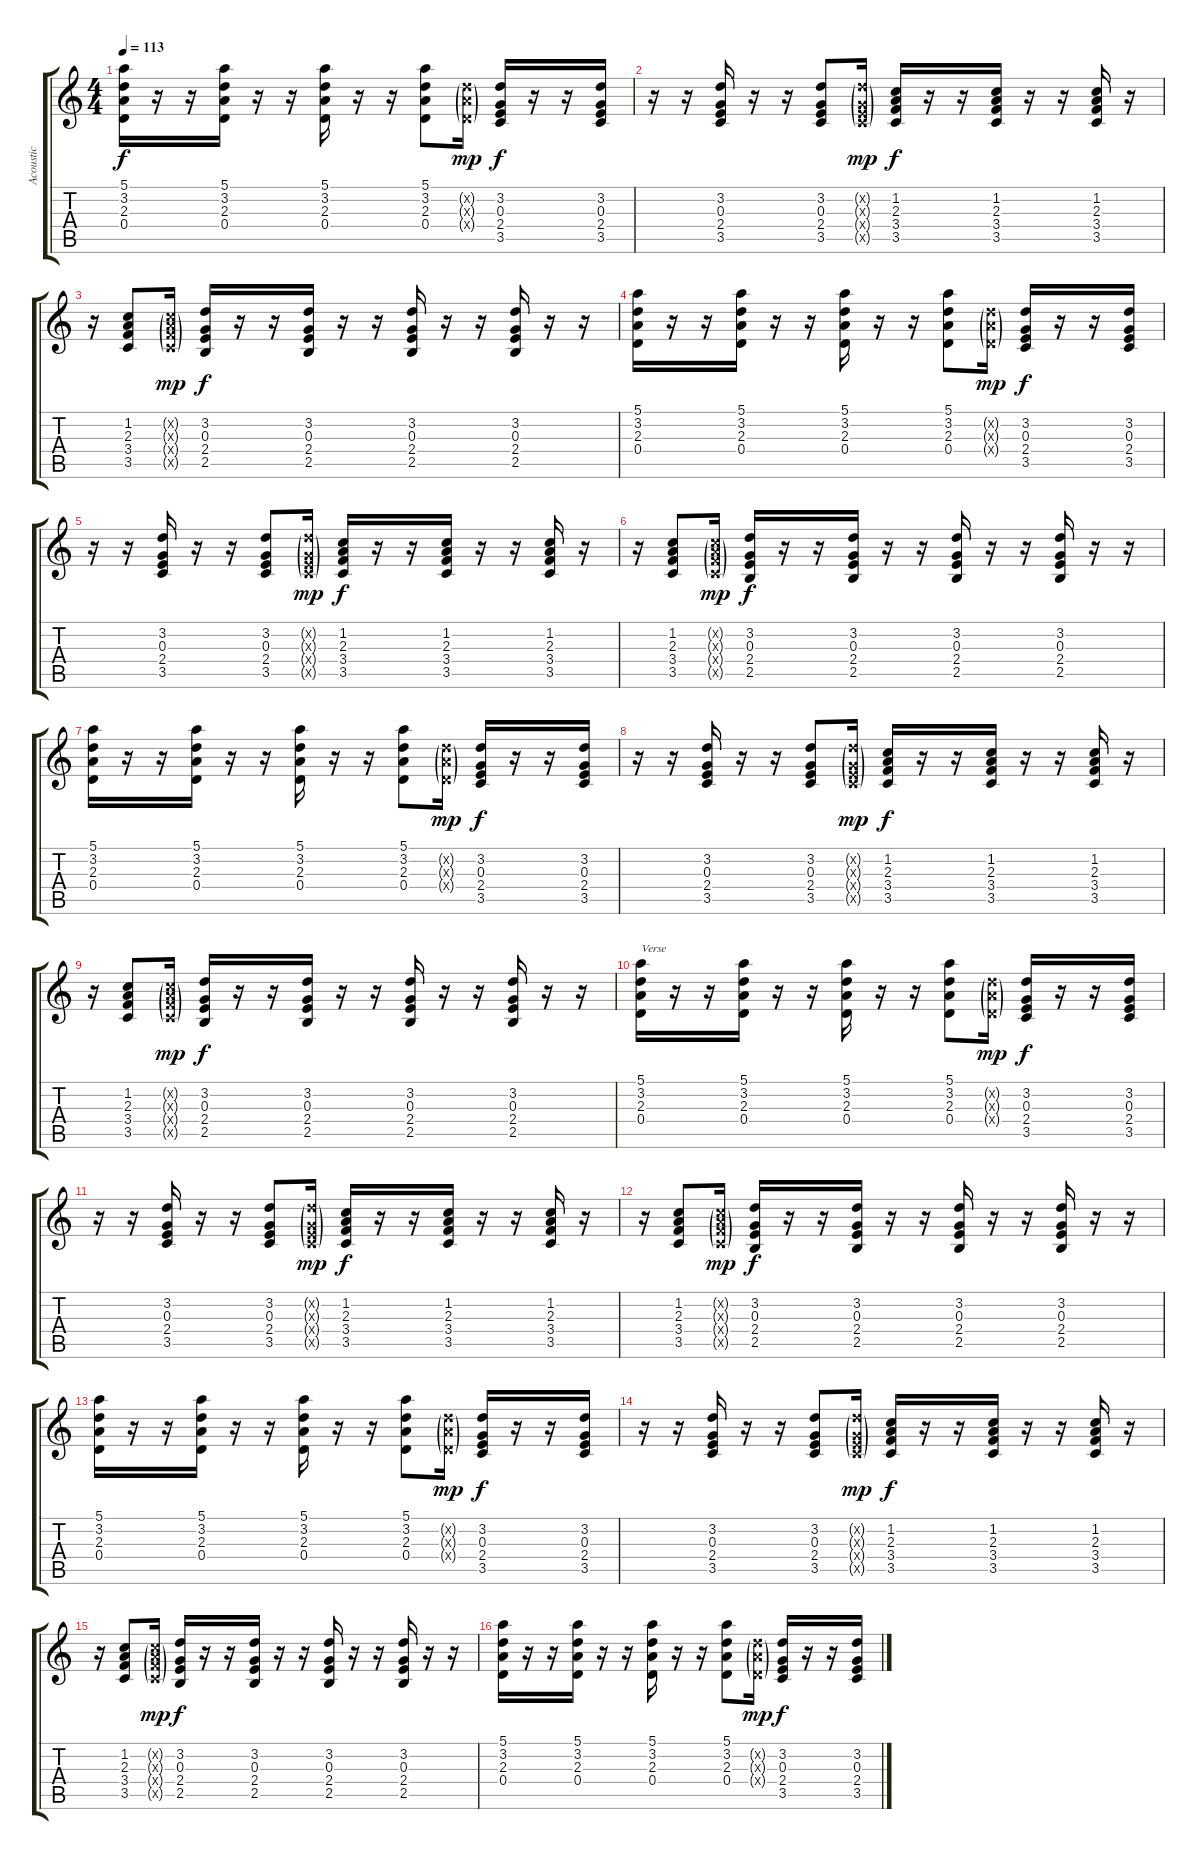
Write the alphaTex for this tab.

\track ("Acoustic" "Acoustic") {instrument acousticguitarsteel}
\staff {score tabs}
\tuning (E4 B3 G3 D3 A2 E2) {hide}
\ts (4 4)
\tempo 113
\clef g2
\ks c
(5.1 3.2 2.3 0.4).16{dy f instrument acousticguitarsteel} r.16 r.16 (5.1 3.2 2.3 0.4).16 r.16 r.16 (5.1 3.2 2.3 0.4).16 r.16 r.16 (5.1 3.2 2.3 0.4).8 (3.2{g x} 2.3{g x} 0.4{g x}).16{dy mp} (3.2 0.3 2.4 3.5).16{dy f} r.16 r.16 (3.2 0.3 2.4 3.5).16 |
r.16 r.16 (3.2 0.3 2.4 3.5).16 r.16 r.16 (3.2 0.3 2.4 3.5).8 (3.2{g x} 0.3{g x} 2.4{g x} 3.5{g x}).16{dy mp} (1.2 2.3 3.4 3.5).16{dy f} r.16 r.16 (1.2 2.3 3.4 3.5).16 r.16 r.16 (1.2 2.3 3.4 3.5).16 r.16 |
r.16 (1.2 2.3 3.4 3.5).8 (1.2{g x} 2.3{g x} 3.4{g x} 3.5{g x}).16{dy mp} (3.2 0.3 2.4 2.5).16{dy f} r.16 r.16 (3.2 0.3 2.4 2.5).16 r.16 r.16 (3.2 0.3 2.4 2.5).16 r.16 r.16 (3.2 0.3 2.4 2.5).16 r.16 r.16 |
(5.1 3.2 2.3 0.4).16 r.16 r.16 (5.1 3.2 2.3 0.4).16 r.16 r.16 (5.1 3.2 2.3 0.4).16 r.16 r.16 (5.1 3.2 2.3 0.4).8 (3.2{g x} 2.3{g x} 0.4{g x}).16{dy mp} (3.2 0.3 2.4 3.5).16{dy f} r.16 r.16 (3.2 0.3 2.4 3.5).16 |
r.16 r.16 (3.2 0.3 2.4 3.5).16 r.16 r.16 (3.2 0.3 2.4 3.5).8 (3.2{g x} 0.3{g x} 2.4{g x} 3.5{g x}).16{dy mp} (1.2 2.3 3.4 3.5).16{dy f} r.16 r.16 (1.2 2.3 3.4 3.5).16 r.16 r.16 (1.2 2.3 3.4 3.5).16 r.16 |
r.16 (1.2 2.3 3.4 3.5).8 (1.2{g x} 2.3{g x} 3.4{g x} 3.5{g x}).16{dy mp} (3.2 0.3 2.4 2.5).16{dy f} r.16 r.16 (3.2 0.3 2.4 2.5).16 r.16 r.16 (3.2 0.3 2.4 2.5).16 r.16 r.16 (3.2 0.3 2.4 2.5).16 r.16 r.16 |
(5.1 3.2 2.3 0.4).16 r.16 r.16 (5.1 3.2 2.3 0.4).16 r.16 r.16 (5.1 3.2 2.3 0.4).16 r.16 r.16 (5.1 3.2 2.3 0.4).8 (3.2{g x} 2.3{g x} 0.4{g x}).16{dy mp} (3.2 0.3 2.4 3.5).16{dy f} r.16 r.16 (3.2 0.3 2.4 3.5).16 |
r.16 r.16 (3.2 0.3 2.4 3.5).16 r.16 r.16 (3.2 0.3 2.4 3.5).8 (3.2{g x} 0.3{g x} 2.4{g x} 3.5{g x}).16{dy mp} (1.2 2.3 3.4 3.5).16{dy f} r.16 r.16 (1.2 2.3 3.4 3.5).16 r.16 r.16 (1.2 2.3 3.4 3.5).16 r.16 |
r.16 (1.2 2.3 3.4 3.5).8 (1.2{g x} 2.3{g x} 3.4{g x} 3.5{g x}).16{dy mp} (3.2 0.3 2.4 2.5).16{dy f} r.16 r.16 (3.2 0.3 2.4 2.5).16 r.16 r.16 (3.2 0.3 2.4 2.5).16 r.16 r.16 (3.2 0.3 2.4 2.5).16 r.16 r.16 |
(5.1 3.2 2.3 0.4).16{txt "Verse"} r.16 r.16 (5.1 3.2 2.3 0.4).16 r.16 r.16 (5.1 3.2 2.3 0.4).16 r.16 r.16 (5.1 3.2 2.3 0.4).8 (3.2{g x} 2.3{g x} 0.4{g x}).16{dy mp} (3.2 0.3 2.4 3.5).16{dy f} r.16 r.16 (3.2 0.3 2.4 3.5).16 |
r.16 r.16 (3.2 0.3 2.4 3.5).16 r.16 r.16 (3.2 0.3 2.4 3.5).8 (3.2{g x} 0.3{g x} 2.4{g x} 3.5{g x}).16{dy mp} (1.2 2.3 3.4 3.5).16{dy f} r.16 r.16 (1.2 2.3 3.4 3.5).16 r.16 r.16 (1.2 2.3 3.4 3.5).16 r.16 |
r.16 (1.2 2.3 3.4 3.5).8 (1.2{g x} 2.3{g x} 3.4{g x} 3.5{g x}).16{dy mp} (3.2 0.3 2.4 2.5).16{dy f} r.16 r.16 (3.2 0.3 2.4 2.5).16 r.16 r.16 (3.2 0.3 2.4 2.5).16 r.16 r.16 (3.2 0.3 2.4 2.5).16 r.16 r.16 |
(5.1 3.2 2.3 0.4).16 r.16 r.16 (5.1 3.2 2.3 0.4).16 r.16 r.16 (5.1 3.2 2.3 0.4).16 r.16 r.16 (5.1 3.2 2.3 0.4).8 (3.2{g x} 2.3{g x} 0.4{g x}).16{dy mp} (3.2 0.3 2.4 3.5).16{dy f} r.16 r.16 (3.2 0.3 2.4 3.5).16 |
r.16 r.16 (3.2 0.3 2.4 3.5).16 r.16 r.16 (3.2 0.3 2.4 3.5).8 (3.2{g x} 0.3{g x} 2.4{g x} 3.5{g x}).16{dy mp} (1.2 2.3 3.4 3.5).16{dy f} r.16 r.16 (1.2 2.3 3.4 3.5).16 r.16 r.16 (1.2 2.3 3.4 3.5).16 r.16 |
r.16 (1.2 2.3 3.4 3.5).8 (1.2{g x} 2.3{g x} 3.4{g x} 3.5{g x}).16{dy mp} (3.2 0.3 2.4 2.5).16{dy f} r.16 r.16 (3.2 0.3 2.4 2.5).16 r.16 r.16 (3.2 0.3 2.4 2.5).16 r.16 r.16 (3.2 0.3 2.4 2.5).16 r.16 r.16 |
(5.1 3.2 2.3 0.4).16 r.16 r.16 (5.1 3.2 2.3 0.4).16 r.16 r.16 (5.1 3.2 2.3 0.4).16 r.16 r.16 (5.1 3.2 2.3 0.4).8 (3.2{g x} 2.3{g x} 0.4{g x}).16{dy mp} (3.2 0.3 2.4 3.5).16{dy f} r.16 r.16 (3.2 0.3 2.4 3.5).16
